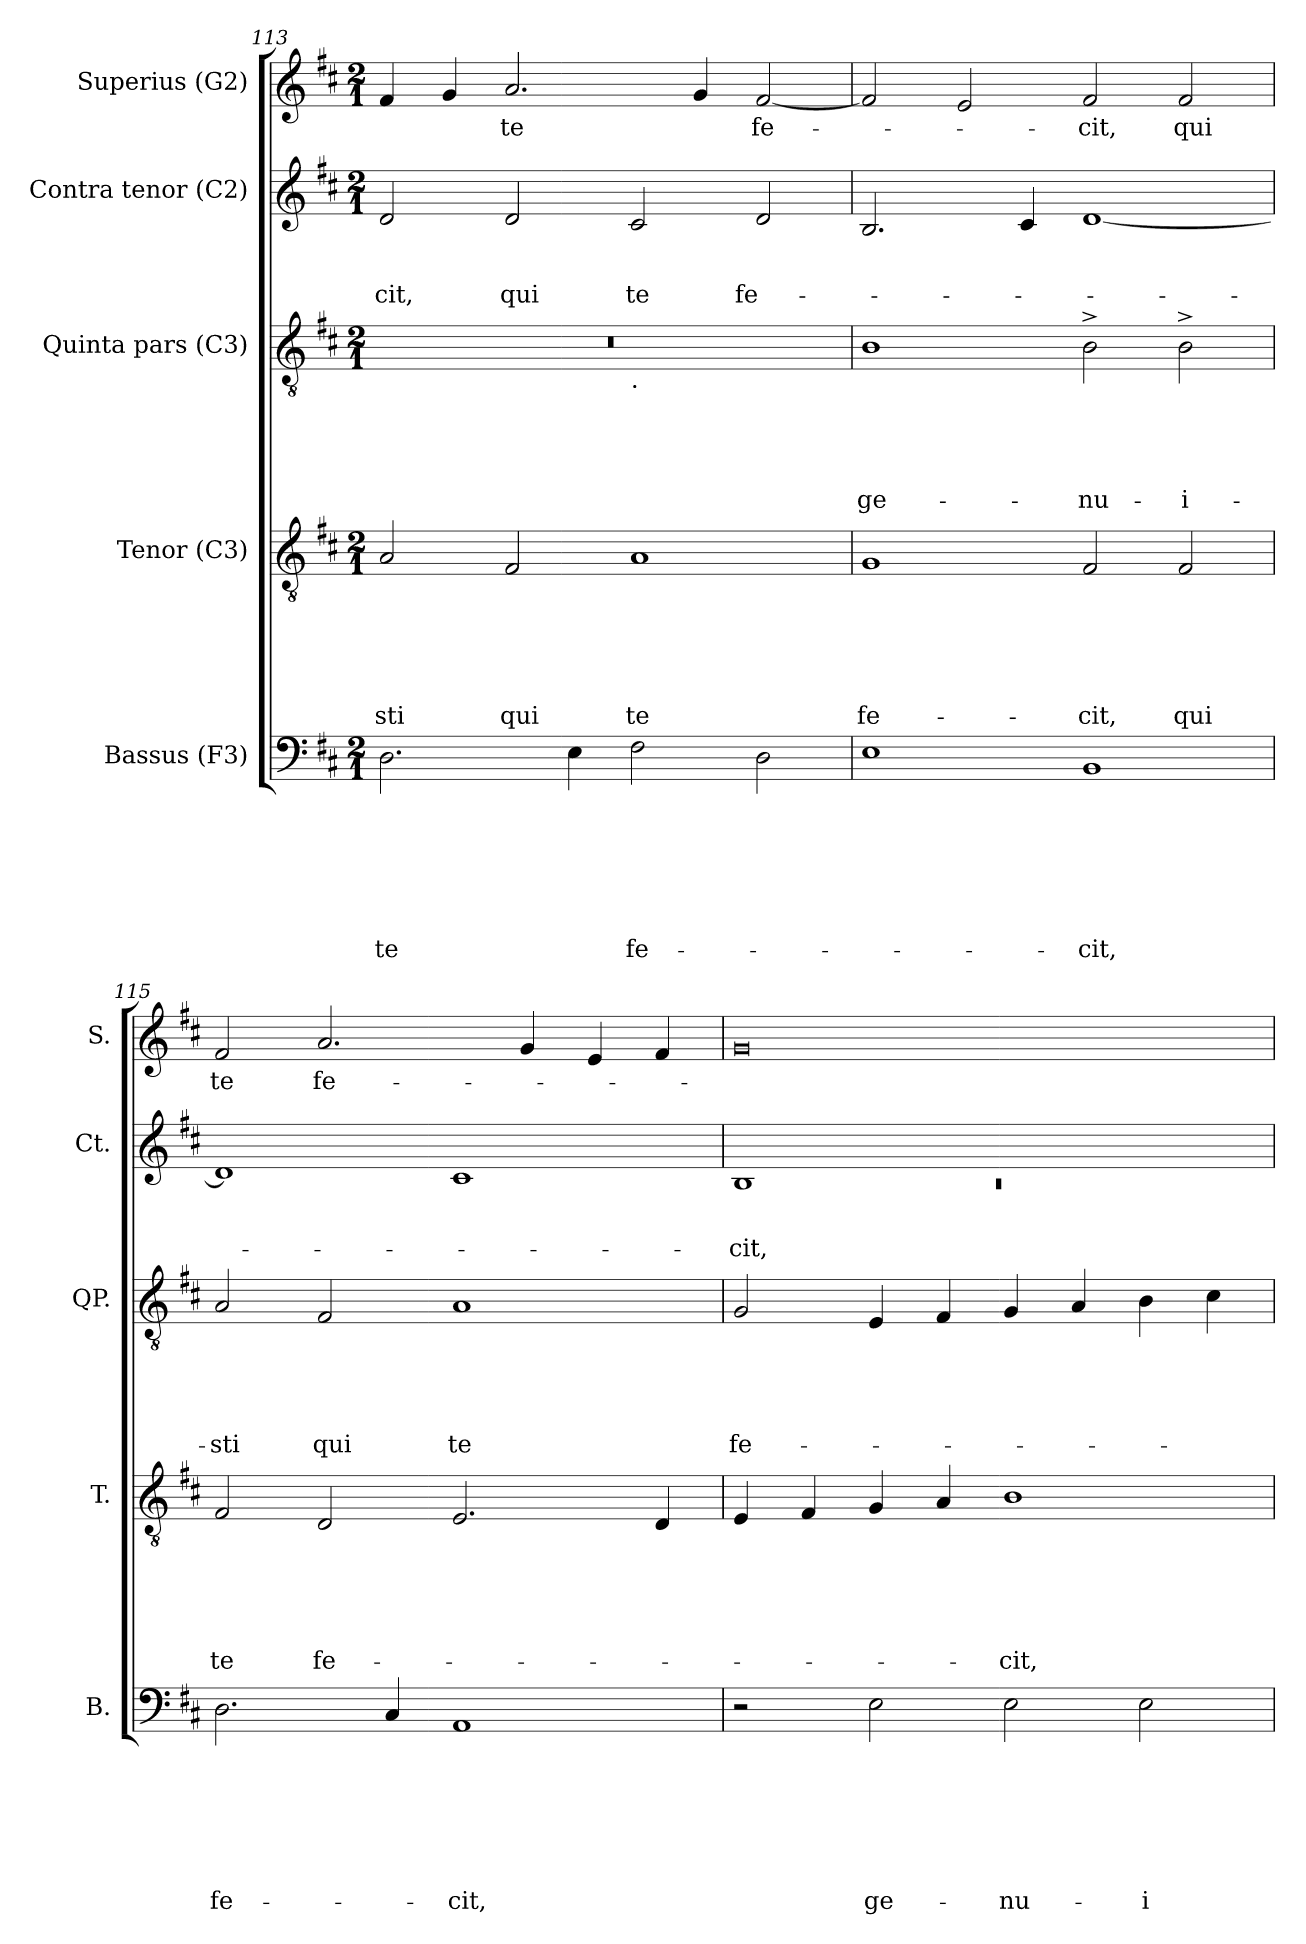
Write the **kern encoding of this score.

**kern	**text	**text	**text	**text	**text	**text	**text	**kern	**text	**text	**text	**text	**text	**text	**kern	**text	**text	**text	**text	**text	**kern	**text	**text	**text	**kern	**text
*part5	*part5	*part5	*part5	*part5	*part5	*part5	*part5	*part4	*part4	*part4	*part4	*part4	*part4	*part4	*part3	*part3	*part3	*part3	*part3	*part3	*part2	*part2	*part2	*part2	*part1	*part1
*staff5	*staff5	*staff5	*staff5	*staff5	*staff5	*staff5	*staff5	*staff4	*staff4	*staff4	*staff4	*staff4	*staff4	*staff4	*staff3	*staff3	*staff3	*staff3	*staff3	*staff3	*staff2	*staff2	*staff2	*staff2	*staff1	*staff1
*I"Bassus (F3)	*	*	*	*	*	*	*	*I"Tenor (C3)	*	*	*	*	*	*	*I"Quinta pars (C3)	*	*	*	*	*	*I"Contra tenor (C2)	*	*	*	*I"Superius (G2)	*
*I'B.	*	*	*	*	*	*	*	*I'T.	*	*	*	*	*	*	*I'QP.	*	*	*	*	*	*I'Ct.	*	*	*	*I'S.	*
!!LO:LB:g=z
*clefF4	*	*	*	*	*	*	*	*clefGv2	*	*	*	*	*	*	*clefGv2	*	*	*	*	*	*clefG2	*	*	*	*clefG2	*
*k[f#c#]	*	*	*	*	*	*	*	*k[f#c#]	*	*	*	*	*	*	*k[f#c#]	*	*	*	*	*	*k[f#c#]	*	*	*	*k[f#c#]	*
*D:	*	*	*	*	*	*	*	*D:	*	*	*	*	*	*	*D:	*	*	*	*	*	*D:	*	*	*	*D:	*
*M2/1	*	*	*	*	*	*	*	*M2/1	*	*	*	*	*	*	*M2/1	*	*	*	*	*	*M2/1	*	*	*	*M2/1	*
=113	=113	=113	=113	=113	=113	=113	=113	=113	=113	=113	=113	=113	=113	=113	=113	=113	=113	=113	=113	=113	=113	=113	=113	=113	=113	=113
!	!	!	!	!	!	!	!LO:LY:b	!	!	!	!	!	!	!LO:LY:b	!	!	!	!	!	!	!	!	!	!LO:LY:b	!	!
*	*	*	*	*	*	*	*	*	*	*	*	*	*	*	*^	*	*	*	*	*	*	*	*	*	*	*
2.D\	.	.	.	.	.	.	te	2A/	.	.	.	.	.	-sti	0r	1ryy	.	.	.	.	.	2d/	.	.	-cit,	4f#/	.
.	.	.	.	.	.	.	.	.	.	.	.	.	.	.	.	.	.	.	.	.	.	.	.	.	.	4g/	.
!	!	!	!	!	!	!	!	!	!	!	!	!	!	!LO:LY:b	!	!	!	!	!	!	!	!	!	!	!LO:LY:b	!	!LO:LY:b
.	.	.	.	.	.	.	.	2F#/	.	.	.	.	.	qui	.	.	.	.	.	.	.	2d/	.	.	qui	2.a/	te
4E\	.	.	.	.	.	.	.	.	.	.	.	.	.	.	.	.	.	.	.	.	.	.	.	.	.	.	.
!	!	!	!	!	!	!	!	!	!	!	!	!	!	!	!	!LO:TX:b:t=.	!	!	!	!	!	!	!	!	!	!	!
!	!	!	!	!	!	!	!LO:LY:b	!	!	!	!	!	!	!LO:LY:b	!	!	!	!	!	!	!	!	!	!	!LO:LY:b	!	!
2F#\	.	.	.	.	.	.	fe-	1A	.	.	.	.	.	te	.	1ryy	.	.	.	.	.	2c#/	.	.	te	.	.
.	.	.	.	.	.	.	.	.	.	.	.	.	.	.	.	.	.	.	.	.	.	.	.	.	.	4g/	.
!	!	!	!	!	!	!	!	!	!	!	!	!	!	!	!	!	!	!	!	!	!	!	!	!	!LO:LY:b	!	!LO:LY:b
2D\	.	.	.	.	.	.	.	.	.	.	.	.	.	.	.	.	.	.	.	.	.	2d/	.	.	fe-	[<2f#/	fe-
=114	=114	=114	=114	=114	=114	=114	=114	=114	=114	=114	=114	=114	=114	=114	=114	=114	=114	=114	=114	=114	=114	=114	=114	=114	=114	=114	=114
!	!	!	!	!	!	!	!	!	!	!	!	!	!	!LO:LY:b	!	!	!	!	!	!	!LO:LY:b	!	!	!	!	!	!
*	*	*	*	*	*	*	*	*	*	*	*	*	*	*	*v	*v	*	*	*	*	*	*	*	*	*	*	*
1E	.	.	.	.	.	.	.	1G	.	.	.	.	.	fe-	1B	.	.	.	.	ge-	2.B/	.	.	.	2f#/]	.
.	.	.	.	.	.	.	.	.	.	.	.	.	.	.	.	.	.	.	.	.	.	.	.	.	2e/	.
.	.	.	.	.	.	.	.	.	.	.	.	.	.	.	.	.	.	.	.	.	4c#/	.	.	.	.	.
!	!	!	!	!	!	!	!LO:LY:b	!	!	!	!	!	!	!LO:LY:b	!	!	!	!	!	!LO:LY:b	!	!	!	!	!	!LO:LY:b
1BB	.	.	.	.	.	.	-cit,	2F#/	.	.	.	.	.	-cit,	2B^>\	.	.	.	.	-nu-	[<1d	.	.	.	2f#/	-cit,
!	!	!	!	!	!	!	!	!	!	!	!	!	!	!LO:LY:b	!	!	!	!	!	!LO:LY:b	!	!	!	!	!	!LO:LY:b
.	.	.	.	.	.	.	.	2F#/	.	.	.	.	.	qui	2B^>\	.	.	.	.	-i-	.	.	.	.	2f#/	qui
=115	=115	=115	=115	=115	=115	=115	=115	=115	=115	=115	=115	=115	=115	=115	=115	=115	=115	=115	=115	=115	=115	=115	=115	=115	=115	=115
!	!	!	!	!	!	!	!LO:LY:b	!	!	!	!	!	!	!LO:LY:b	!	!	!	!	!	!LO:LY:b	!	!	!	!	!	!LO:LY:b
2.D\	.	.	.	.	.	.	fe-	2F#/	.	.	.	.	.	te	2A/	.	.	.	.	-sti	1d]	.	.	.	2f#/	te
!	!	!	!	!	!	!	!	!	!	!	!	!	!	!LO:LY:b	!	!	!	!	!	!LO:LY:b	!	!	!	!	!	!LO:LY:b
.	.	.	.	.	.	.	.	2D/	.	.	.	.	.	fe-	2F#/	.	.	.	.	qui	.	.	.	.	2.a/	fe-
4C#/	.	.	.	.	.	.	.	.	.	.	.	.	.	.	.	.	.	.	.	.	.	.	.	.	.	.
!	!	!	!	!	!	!	!LO:LY:b	!	!	!	!	!	!	!	!	!	!	!	!	!LO:LY:b	!	!	!	!	!	!
1AA	.	.	.	.	.	.	-cit,	2.E/	.	.	.	.	.	.	1A	.	.	.	.	te	1c#	.	.	.	.	.
.	.	.	.	.	.	.	.	.	.	.	.	.	.	.	.	.	.	.	.	.	.	.	.	.	4g/	.
.	.	.	.	.	.	.	.	.	.	.	.	.	.	.	.	.	.	.	.	.	.	.	.	.	4e/	.
.	.	.	.	.	.	.	.	4D/	.	.	.	.	.	.	.	.	.	.	.	.	.	.	.	.	4f#/	.
=116	=116	=116	=116	=116	=116	=116	=116	=116	=116	=116	=116	=116	=116	=116	=116	=116	=116	=116	=116	=116	=116	=116	=116	=116	=116	=116
*	*	*	*	*	*	*	*	*	*	*	*	*	*	*	*	*	*	*	*	*	*^	*	*	*	*	*
!	!	!	!	!	!	!	!	!	!	!	!	!	!	!	!	!	!	!	!	!LO:LY:b	!	!LO:N:vis=1	!	!	!LO:LY:b	!	!
2r	.	.	.	.	.	.	.	4E/	.	.	.	.	.	.	2G/	.	.	.	.	fe-	1B	0rc	.	.	-cit,	0g	.
.	.	.	.	.	.	.	.	4F#/	.	.	.	.	.	.	.	.	.	.	.	.	.	.	.	.	.	.	.
!	!	!	!	!	!	!	!LO:LY:b	!	!	!	!	!	!	!	!	!	!	!	!	!	!	!	!	!	!	!	!
2E\	.	.	.	.	.	.	ge-	4G/	.	.	.	.	.	.	4E/	.	.	.	.	.	.	.	.	.	.	.	.
.	.	.	.	.	.	.	.	4A/	.	.	.	.	.	.	4F#/	.	.	.	.	.	.	.	.	.	.	.	.
!	!	!	!	!	!	!	!LO:LY:b	!	!	!	!	!	!	!LO:LY:b	!	!	!	!	!	!	!	!	!	!	!	!	!
2E\	.	.	.	.	.	.	-nu-	1B	.	.	.	.	.	-cit,	4G/	.	.	.	.	.	1ryy	.	.	.	.	.	.
.	.	.	.	.	.	.	.	.	.	.	.	.	.	.	4A/	.	.	.	.	.	.	.	.	.	.	.	.
!	!	!	!	!	!	!	!LO:LY:b	!	!	!	!	!	!	!	!	!	!	!	!	!	!	!	!	!	!	!	!
2E\	.	.	.	.	.	.	-i-	.	.	.	.	.	.	.	4B\	.	.	.	.	.	.	.	.	.	.	.	.
.	.	.	.	.	.	.	.	.	.	.	.	.	.	.	4c#\	.	.	.	.	.	.	.	.	.	.	.	.
*	*	*	*	*	*	*	*	*	*	*	*	*	*	*	*	*	*	*	*	*	*v	*v	*	*	*	*	*
=	=	=	=	=	=	=	=	=	=	=	=	=	=	=	=	=	=	=	=	=	=	=	=	=	=	=
*-	*-	*-	*-	*-	*-	*-	*-	*-	*-	*-	*-	*-	*-	*-	*-	*-	*-	*-	*-	*-	*-	*-	*-	*-	*-	*-
